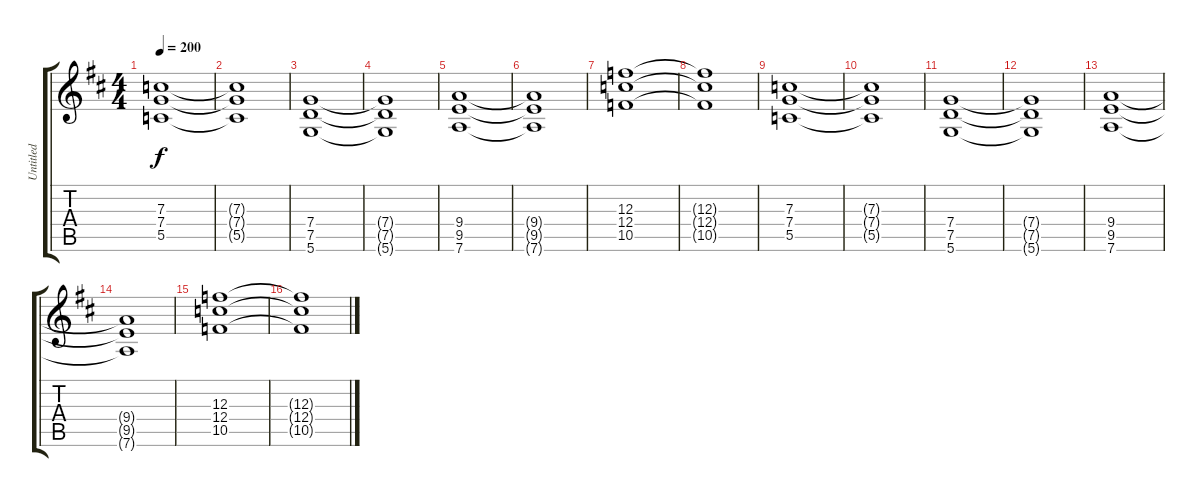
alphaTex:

\track ("Untitled" "Untitled") {instrument distortionguitar}
\staff {score tabs}
\tuning (D4 A3 F3 C3 G2 D2) {hide}
\ts (4 4)
\tempo 200
\clef g2
\ks d
(7.3 7.4 5.5).1{dy f} |
(7.3{t} 7.4{t} 5.5{t}).1 |
(7.4 7.5 5.6).1 |
(7.4{t} 7.5{t} 5.6{t}).1 |
(9.4 9.5 7.6).1 |
(9.4{t} 9.5{t} 7.6{t}).1 |
(12.3 12.4 10.5).1 |
(12.3{t} 12.4{t} 10.5{t}).1 |
(7.3 7.4 5.5).1 |
(7.3{t} 7.4{t} 5.5{t}).1 |
(7.4 7.5 5.6).1 |
(7.4{t} 7.5{t} 5.6{t}).1 |
(9.4 9.5 7.6).1 |
(9.4{t} 9.5{t} 7.6{t}).1 |
(12.3 12.4 10.5).1 |
(12.3{t} 12.4{t} 10.5{t}).1
